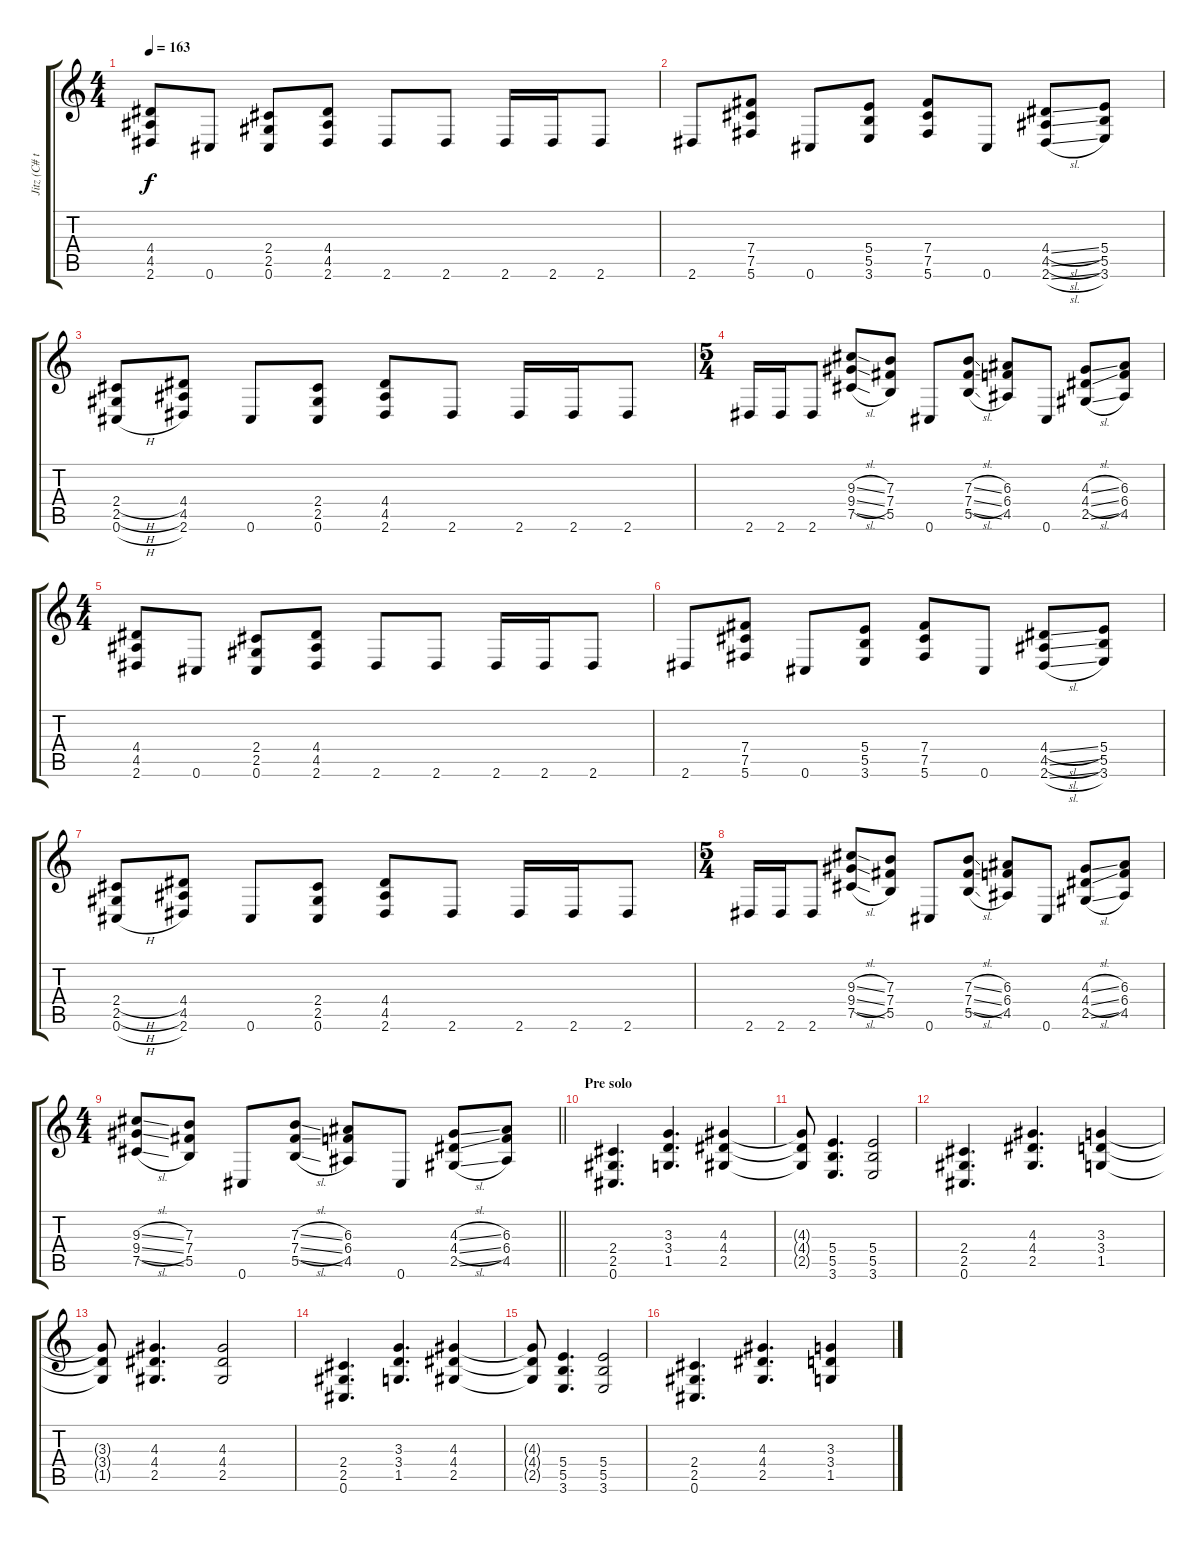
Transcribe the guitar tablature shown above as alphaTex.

\track ("Jitz (C# tuning - C#-F#-B-E-G#-C#)" "Jitz (C# t") {instrument distortionguitar}
\staff {score tabs}
\tuning (Db4 Ab3 E3 B2 Gb2 Db2) {hide}
\ts (4 4)
\tempo 163
\clef g2
\ks c
(4.4 4.5 2.6).8{dy f} 0.6.8 (2.4 2.5 0.6).8 (4.4 4.5 2.6).8 2.6.8 2.6.8 2.6.16 2.6.16 2.6.8 |
2.6.8 (7.4 7.5 5.6).8 0.6.8 (5.4 5.5 3.6).8 (7.4 7.5 5.6).8 0.6.8 (4.4{sl} 4.5{sl} 2.6{sl}).8 (5.4 5.5 3.6).8 |
(2.4{h} 2.5{h} 0.6{h}).8 (4.4 4.5 2.6).8 0.6.8 (2.4 2.5 0.6).8 (4.4 4.5 2.6).8 2.6.8 2.6.16 2.6.16 2.6.8 |
\ts (5 4)
2.6.16 2.6.16 2.6.8 (9.3{sl} 9.4{sl} 7.5{sl}).8 (7.3 7.4 5.5).8 0.6.8 (7.3{sl} 7.4{sl} 5.5{sl}).8 (6.3 6.4 4.5).8 0.6.8 (4.3{sl} 4.4{sl} 2.5{sl}).8 (6.3 6.4 4.5).8 |
\ts (4 4)
(4.4 4.5 2.6).8 0.6.8 (2.4 2.5 0.6).8 (4.4 4.5 2.6).8 2.6.8 2.6.8 2.6.16 2.6.16 2.6.8 |
2.6.8 (7.4 7.5 5.6).8 0.6.8 (5.4 5.5 3.6).8 (7.4 7.5 5.6).8 0.6.8 (4.4{sl} 4.5{sl} 2.6{sl}).8 (5.4 5.5 3.6).8 |
(2.4{h} 2.5{h} 0.6{h}).8 (4.4 4.5 2.6).8 0.6.8 (2.4 2.5 0.6).8 (4.4 4.5 2.6).8 2.6.8 2.6.16 2.6.16 2.6.8 |
\ts (5 4)
2.6.16 2.6.16 2.6.8 (9.3{sl} 9.4{sl} 7.5{sl}).8 (7.3 7.4 5.5).8 0.6.8 (7.3{sl} 7.4{sl} 5.5{sl}).8 (6.3 6.4 4.5).8 0.6.8 (4.3{sl} 4.4{sl} 2.5{sl}).8 (6.3 6.4 4.5).8 |
\ts (4 4)
\barLineRight lightlight
(9.3{sl} 9.4{sl} 7.5{sl}).8 (7.3 7.4 5.5).8 0.6.8 (7.3{sl} 7.4{sl} 5.5{sl}).8 (6.3 6.4 4.5).8 0.6.8 (4.3{sl} 4.4{sl} 2.5{sl}).8 (6.3 6.4 4.5).8 |
\section ("" "Pre solo")
(2.4 2.5 0.6).4{d} (3.3 3.4 1.5).4{d} (4.3 4.4 2.5).4 |
(4.3{t} 4.4{t} 2.5{t}).8 (5.4 5.5 3.6).4{d} (5.4 5.5 3.6).2 |
(2.4 2.5 0.6).4{d} (4.3 4.4 2.5).4{d} (3.3 3.4 1.5).4 |
(3.3{t} 3.4{t} 1.5{t}).8 (4.3 4.4 2.5).4{d} (4.3 4.4 2.5).2 |
(2.4 2.5 0.6).4{d} (3.3 3.4 1.5).4{d} (4.3 4.4 2.5).4 |
(4.3{t} 4.4{t} 2.5{t}).8 (5.4 5.5 3.6).4{d} (5.4 5.5 3.6).2 |
(2.4 2.5 0.6).4{d} (4.3 4.4 2.5).4{d} (3.3 3.4 1.5).4
